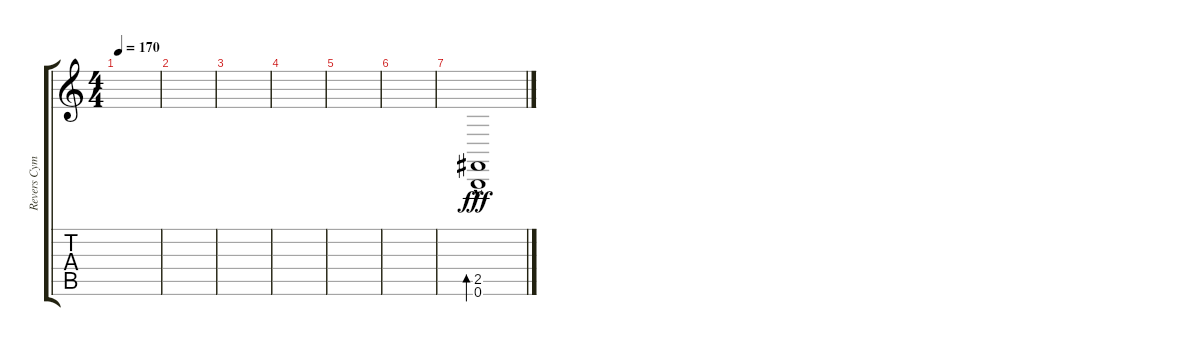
\track ("Revers Cymbal" "Revers Cym") {instrument reversecymbal}
\staff {score tabs}
\tuning (B3 Gb3 D3 A2 E2 B1) {hide}
\ts (4 4)
\tempo 170
\clef g2
\ks c
|
|
|
|
|
|
(2.5 0.6{hac}).1{bd 480 dy fff volume 16}
